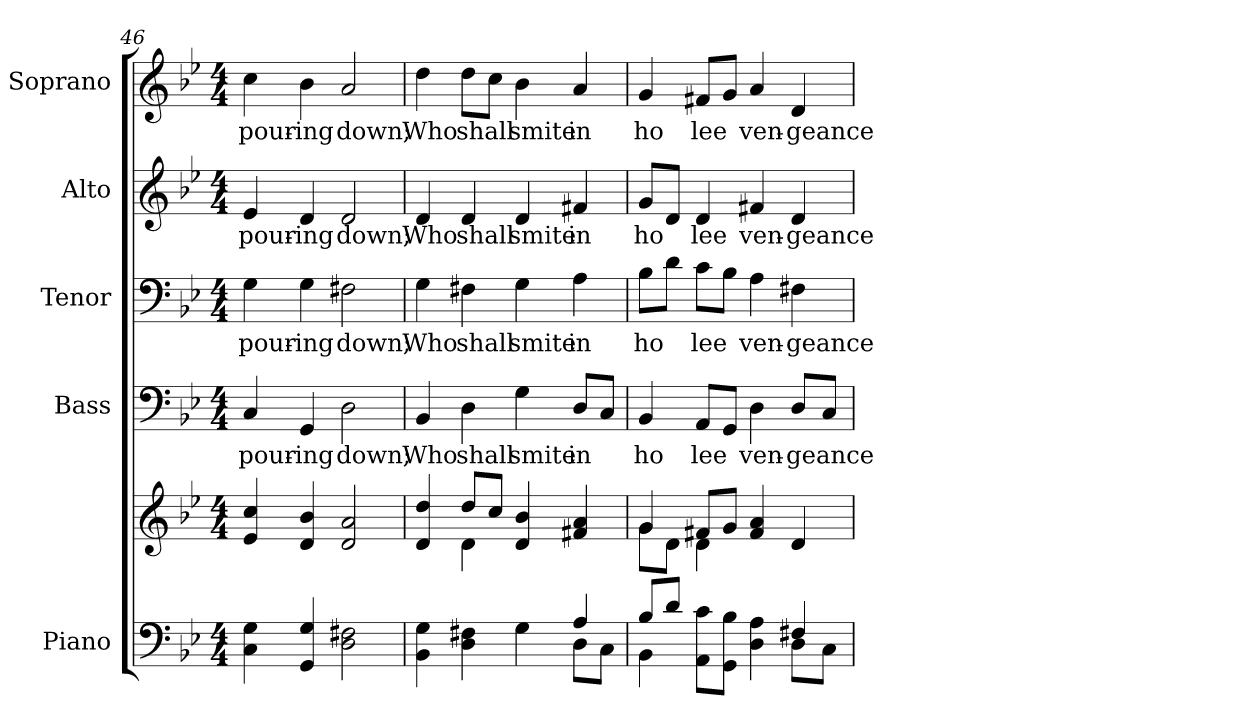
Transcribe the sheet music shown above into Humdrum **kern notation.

**kern	**kern	**kern	**text	**kern	**text	**kern	**text	**kern	**text
*part5	*part5	*part4	*part4	*part3	*part3	*part2	*part2	*part1	*part1
*staff6	*staff5	*staff4	*staff4	*staff3	*staff3	*staff2	*staff2	*staff1	*staff1
*I"Piano	*	*I"Bass	*	*I"Tenor	*	*I"Alto	*	*I"Soprano	*
*I'Pno.	*	*I'B.	*	*I'T.	*	*I'A.	*	*I'S.	*
*clefF4	*clefG2	*clefF4	*	*clefF4	*	*clefG2	*	*clefG2	*
*k[b-e-]	*k[b-e-]	*k[b-e-]	*	*k[b-e-]	*	*k[b-e-]	*	*k[b-e-]	*
*B-:	*B-:	*B-:	*	*B-:	*	*B-:	*	*B-:	*
*M4/4	*M4/4	*M4/4	*	*M4/4	*	*M4/4	*	*M4/4	*
=46	=46	=46	=46	=46	=46	=46	=46	=46	=46
!	!	!	!LO:LY:b:color=#000000	!	!	!	!	!	!
!	!	!	!	!	!LO:LY:b:color=#000000	!	!	!	!
!	!	!	!	!	!	!	!LO:LY:b:color=#000000	!	!
!	!	!	!	!	!	!	!	!	!LO:LY:b:color=#000000
4Ci\ 4Gi	4e-i/ 4cci	4Ci/	pour-	4Gi\	pour-	4e-i/	pour-	4cci\	pour-
!	!	!	!LO:LY:b:color=#000000	!	!	!	!	!	!
!	!	!	!	!	!LO:LY:b:color=#000000	!	!	!	!
!	!	!	!	!	!	!	!LO:LY:b:color=#000000	!	!
!	!	!	!	!	!	!	!	!	!LO:LY:b:color=#000000
4GGi/ 4Gi	4di/ 4b-i	4GGi/	-ing	4Gi\	-ing	4di/	-ing	4b-i\	-ing
!	!	!	!LO:LY:b:color=#000000	!	!	!	!	!	!
!	!	!	!	!	!LO:LY:b:color=#000000	!	!	!	!
!	!	!	!	!	!	!	!LO:LY:b:color=#000000	!	!
!	!	!	!	!	!	!	!	!	!LO:LY:b:color=#000000
2Di\ 2F#Xi	2di/ 2ai	2Di\	down;	2F#Xi\	down;	2di/	down;	2ai/	down;
!!LO:PB:g=z
=47	=47	=47	=47	=47	=47	=47	=47	=47	=47
*^	*^	*	*	*	*	*	*	*	*
!	!	!	!	!	!LO:LY:b:color=#000000	!	!	!	!	!	!
!	!	!	!	!	!	!	!LO:LY:b:color=#000000	!	!	!	!
!	!	!	!	!	!	!	!	!	!LO:LY:b:color=#000000	!	!
!	!	!	!	!	!	!	!	!	!	!	!LO:LY:b:color=#000000
4BB-i\ 4Gi	2ryy	4di/ 4ddi	4ryy	4BB-i/	Who	4Gi\	Who	4di/	Who	4ddi\	Who
!	!	!	!	!	!LO:LY:b:color=#000000	!	!	!	!	!	!
!	!	!	!	!	!	!	!LO:LY:b:color=#000000	!	!	!	!
!	!	!	!	!	!	!	!	!	!LO:LY:b:color=#000000	!	!
!	!	!	!	!	!	!	!	!	!	!	!LO:LY:b:color=#000000
4Di\ 4F#Xi	.	8ddi/L	4di\	4Di\	shall	4F#Xi\	shall	4di/	shall	8ddi\L	shall
.	.	8cci/J	.	.	.	.	.	.	.	8cci\J	.
!	!	!	!	!	!LO:LY:b:color=#000000	!	!	!	!	!	!
!	!	!	!	!	!	!	!LO:LY:b:color=#000000	!	!	!	!
!	!	!	!	!	!	!	!	!	!LO:LY:b:color=#000000	!	!
!	!	!	!	!	!	!	!	!	!	!	!LO:LY:b:color=#000000
4Gi\	4ryy	4di/ 4b-i	2ryy	4Gi\	smite	4Gi\	smite	4di/	smite	4b-i\	smite
!	!	!	!	!	!LO:LY:b:color=#000000	!	!	!	!	!	!
!	!	!	!	!	!	!	!LO:LY:b:color=#000000	!	!	!	!
!	!	!	!	!	!	!	!	!	!LO:LY:b:color=#000000	!	!
!	!	!	!	!	!	!	!	!	!	!	!LO:LY:b:color=#000000
4Ai/	8Di\L	4f#Xi/ 4ai	.	8Di/L	in	4Ai\	in	4f#Xi/	in	4ai/	in
.	8Ci\J	.	.	8Ci/J	.	.	.	.	.	.	.
=48	=48	=48	=48	=48	=48	=48	=48	=48	=48	=48	=48
!	!	!	!	!	!LO:LY:b:color=#000000	!	!	!	!	!	!
!	!	!	!	!	!	!	!LO:LY:b:color=#000000	!	!	!	!
!	!	!	!	!	!	!	!	!	!LO:LY:b:color=#000000	!	!
!	!	!	!	!	!	!	!	!	!	!	!LO:LY:b:color=#000000
8B-i/L	4BB-i\	4gi/	8gi\L	4BB-i/	ho	8B-i\L	ho	8gi/L	ho	4gi/	ho
8di/J	.	.	8di\J	.	.	8di\J	.	8di/J	.	.	.
!	!	!	!	!	!LO:LY:b:color=#000000	!	!	!	!	!	!
!	!	!	!	!	!	!	!LO:LY:b:color=#000000	!	!	!	!
!	!	!	!	!	!	!	!	!	!LO:LY:b:color=#000000	!	!
!	!	!	!	!	!	!	!	!	!	!	!LO:LY:b:color=#000000
8AAi\ 8ciL	4ryy	8f#Xi/L	4di\	8AAi/L	lee	8ci\L	lee	4di/	lee	8f#Xi/L	lee
8GGi\ 8B-iJ	.	8gi/J	.	8GGi/J	.	8B-i\J	.	.	.	8gi/J	.
!	!	!	!	!	!LO:LY:b:color=#000000	!	!	!	!	!	!
!	!	!	!	!	!	!	!LO:LY:b:color=#000000	!	!	!	!
!	!	!	!	!	!	!	!	!	!LO:LY:b:color=#000000	!	!
!	!	!	!	!	!	!	!	!	!	!	!LO:LY:b:color=#000000
4Di\ 4Ai	4ryy	4f#i/ 4ai	2ryy	4Di\	ven-	4Ai\	ven-	4f#Xi/	ven-	4ai/	ven-
!	!	!	!	!	!LO:LY:b:color=#000000	!	!	!	!	!	!
!	!	!	!	!	!	!	!LO:LY:b:color=#000000	!	!	!	!
!	!	!	!	!	!	!	!	!	!LO:LY:b:color=#000000	!	!
!	!	!	!	!	!	!	!	!	!	!	!LO:LY:b:color=#000000
4F#Xi/	8Di\L	4di/	.	8Di/L	-geance	4F#Xi\	-geance	4di/	-geance	4di/	-geance
.	8Ci\J	.	.	8Ci/J	.	.	.	.	.	.	.
*v	*v	*	*	*	*	*	*	*	*	*	*
*	*v	*v	*	*	*	*	*	*	*	*
=	=	=	=	=	=	=	=	=	=
*-	*-	*-	*-	*-	*-	*-	*-	*-	*-
